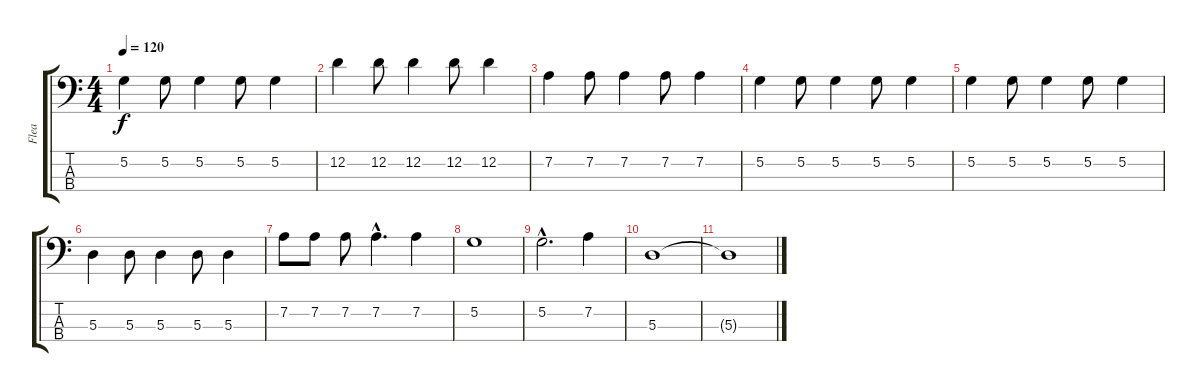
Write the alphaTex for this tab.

\track ("Flea" "Flea") {instrument fretlessbass}
\staff {score tabs}
\tuning (G2 D2 A1 E1) {hide}
\ts (4 4)
\tempo 120
\clef f4
\ks c
5.2.4{dy f} 5.2.8 5.2.4 5.2.8 5.2.4 |
12.2.4 12.2.8 12.2.4 12.2.8 12.2.4 |
7.2.4 7.2.8 7.2.4 7.2.8 7.2.4 |
5.2.4 5.2.8 5.2.4 5.2.8 5.2.4 |
5.2.4 5.2.8 5.2.4 5.2.8 5.2.4 |
5.3.4 5.3.8 5.3.4 5.3.8 5.3.4 |
7.2.8 7.2.8 7.2.8 7.2{hac}.4{d} 7.2.4 |
5.2.1 |
5.2{hac}.2{d} 7.2.4 |
5.3.1 |
5.3{t}.1
